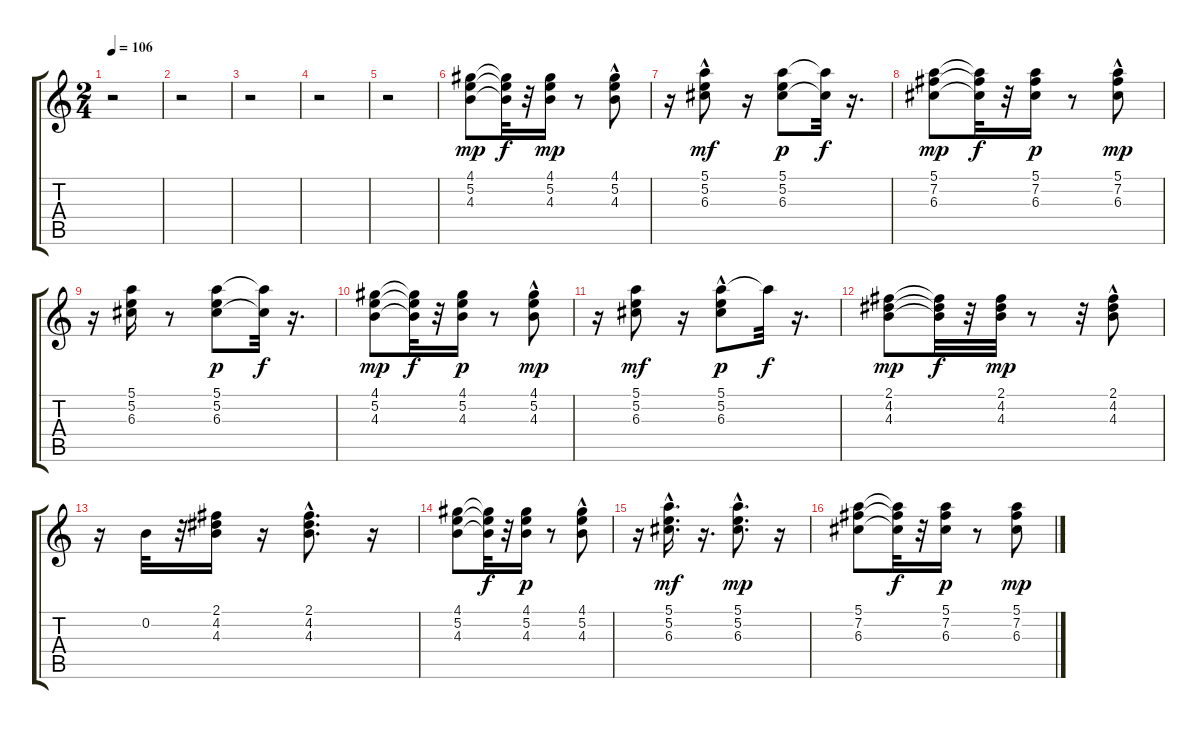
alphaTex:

\track "" {instrument electricguitarclean}
\staff {score tabs}
\tuning (E4 B3 G3 D3 A2 E2) {hide}
\ts (2 4)
\tempo 106
\clef g2
\ks c
r.2{dy mf} |
r.2 |
r.2 |
r.2 |
r.2 |
(4.1 5.2 4.3).8{dy mp} (4.1{t} 5.2{t} 4.3{t}).32{dy f} r.32 (4.1 5.2 4.3).16{dy mp} r.8 (4.1 5.2{hac} 4.3{hac}).8 |
r.16 (5.1{hac} 5.2{hac} 6.3).8{dy mf} r.16 (5.1 5.2 6.3).8{dy p} (5.1{t} 6.3{t}).32{dy f} r.16{d} |
(5.1 7.2 6.3).8{dy mp} (5.1{t} 7.2{t} 6.3{t}).32{dy f} r.32 (5.1 7.2 6.3).16{dy p} r.8 (5.1{hac} 7.2 6.3).8{dy mp} |
r.16 (5.1 5.2 6.3).16 r.8 (5.1 5.2 6.3).8{dy p} (5.1{t} 6.3{t}).32{dy f} r.16{d} |
(4.1 5.2 4.3).8{dy mp} (4.1{t} 5.2{t} 4.3{t}).32{dy f} r.32 (4.1 5.2 4.3).16{dy p} r.8 (4.1 5.2 4.3{hac}).8{dy mp} |
r.16 (5.1 5.2 6.3).8{dy mf} r.16 (5.1 5.2{hac} 6.3).8{dy p} 5.1{t}.32{dy f} r.16{d} |
(2.1 4.2 4.3).8{dy mp} (2.1{t} 4.2{t} 4.3{t}).32{dy f} r.32 (2.1 4.2 4.3).32{dy mp} r.8 r.32 (2.1{hac} 4.2{hac} 4.3).8 |
r.16 0.2.32 r.32 (2.1 4.2 4.3).16 r.16 (2.1{hac} 4.2 4.3).8{d} r.16 |
(4.1 5.2 4.3).8 (4.1{t} 5.2{t} 4.3{t}).32{dy f} r.32 (4.1 5.2 4.3).16{dy p} r.8 (4.1 5.2{hac} 4.3{hac}).8 |
r.16 (5.1{hac} 5.2{hac} 6.3{hac}).16{d dy mf} r.16{d} (5.1 5.2{hac} 6.3).8{d dy mp} r.16 |
(5.1 7.2 6.3).8 (5.1{t} 7.2{t} 6.3{t}).32{dy f} r.32 (5.1 7.2 6.3).16{dy p} r.8 (5.1 7.2 6.3).8{dy mp}
